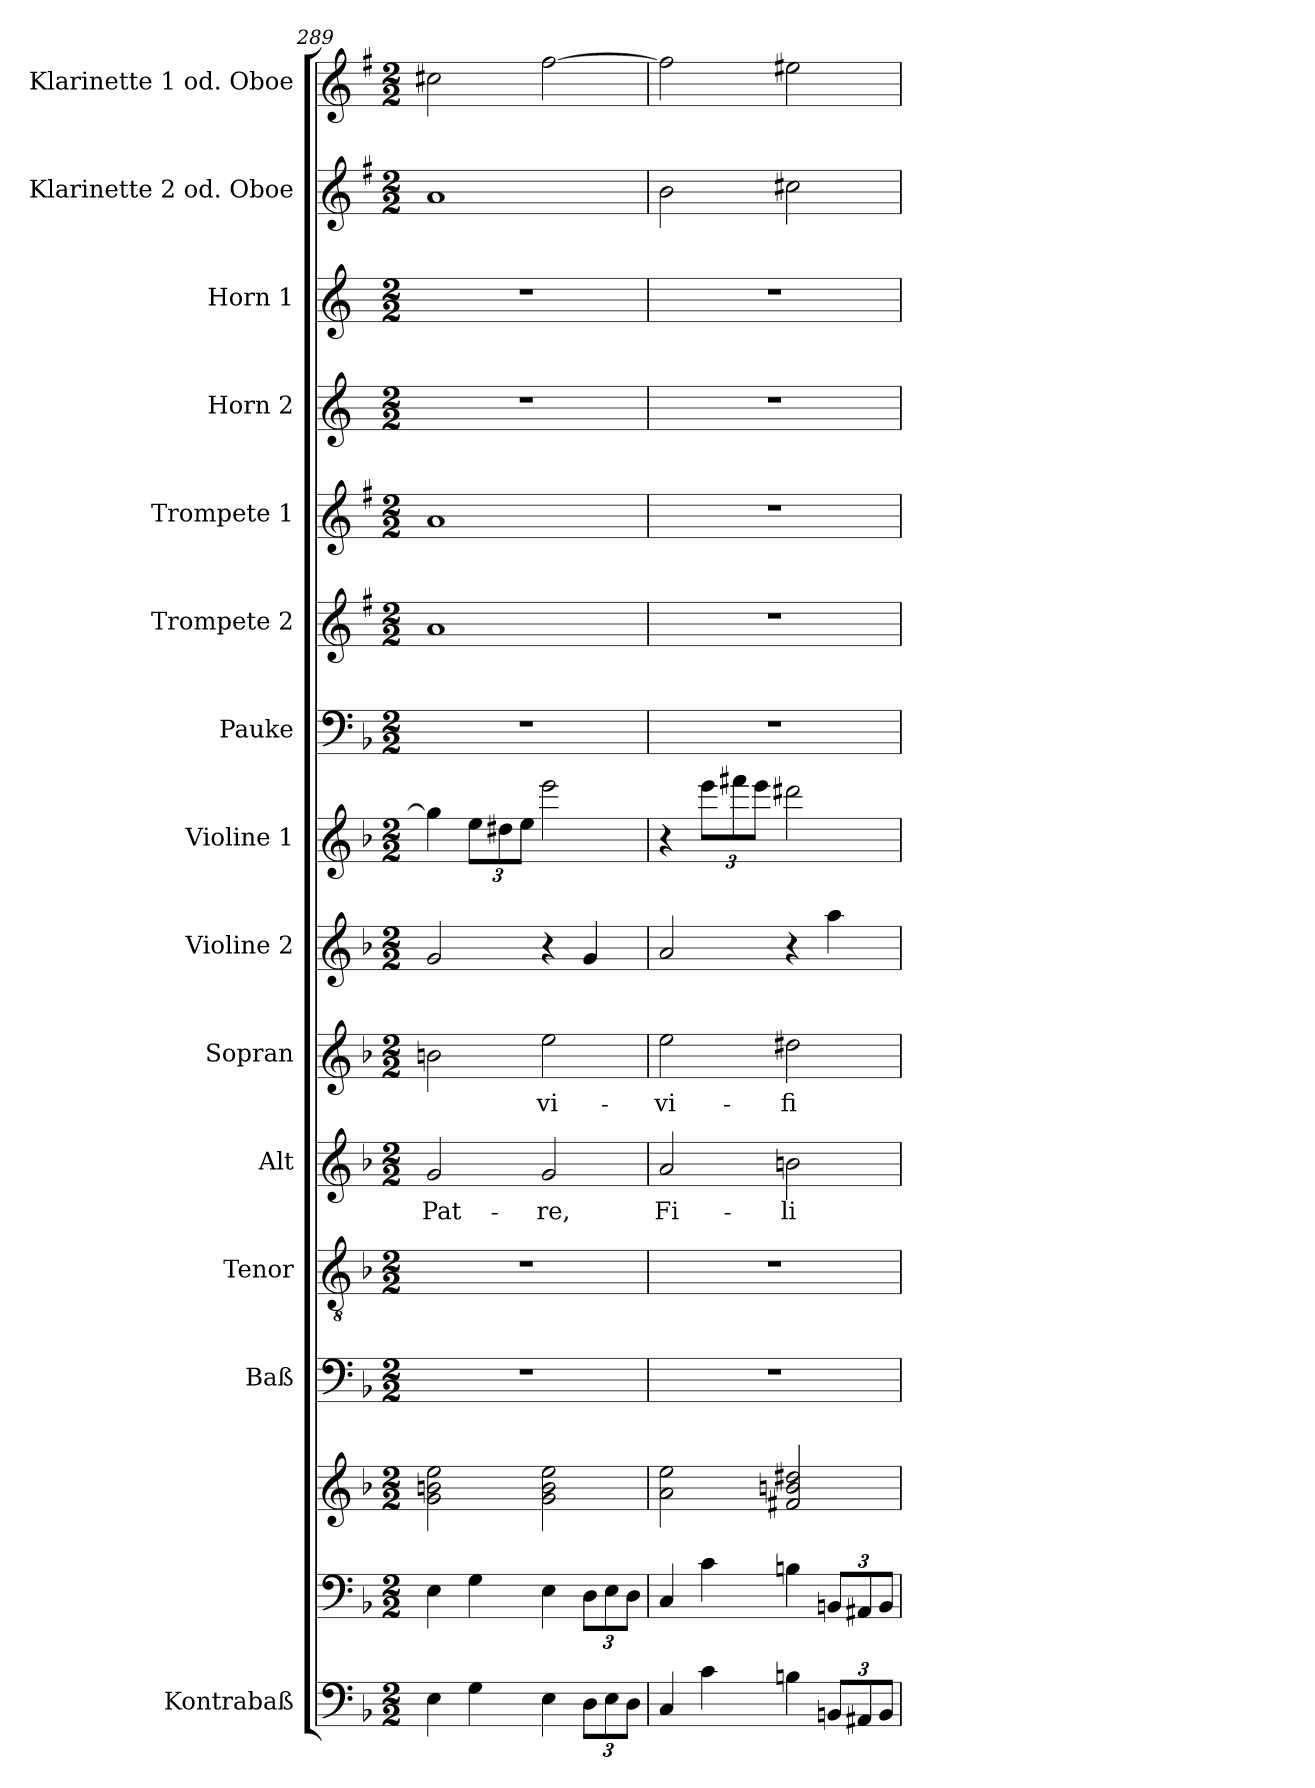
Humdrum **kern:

**kern	**kern	**kern	**kern	**kern	**kern	**text	**kern	**text	**kern	**kern	**kern	**kern	**kern	**kern	**kern	**kern	**kern
*part15	*part14	*part14	*part13	*part12	*part11	*part11	*part10	*part10	*part9	*part8	*part7	*part6	*part5	*part4	*part3	*part2	*part1
*staff16	*staff15	*staff14	*staff13	*staff12	*staff11	*staff11	*staff10	*staff10	*staff9	*staff8	*staff7	*staff6	*staff5	*staff4	*staff3	*staff2	*staff1
*I"Kontrabaß	*	*	*I"Baß	*I"Tenor	*I"Alt	*	*I"Sopran	*	*I"Violine 2	*I"Violine 1	*I"Pauke	*I"Trompete 2	*I"Trompete 1	*I"Horn 2	*I"Horn 1	*I"Klarinette 2 od. Oboe	*I"Klarinette 1 od. Oboe
*	*	*	*	*	*	*	*	*	*	*	*	*I'Tpt	*I'Tpt	*I'Hn	*I'Hn	*	*
*clefF4	*clefF4	*clefG2	*clefF4	*clefGv2	*clefG2	*	*clefG2	*	*clefG2	*clefG2	*clefF4	*clefG2	*clefG2	*clefG2	*clefG2	*clefG2	*clefG2
*ITrd7c12	*	*	*	*	*	*	*	*	*	*	*	*ITrd1c2	*ITrd1c2	*ITrd4c7	*ITrd4c7	*ITrd1c2	*ITrd1c2
*k[b-]	*k[b-]	*k[b-]	*k[b-]	*k[b-]	*k[b-]	*	*k[b-]	*	*k[b-]	*k[b-]	*k[b-]	*k[b-]	*k[b-]	*k[b-]	*k[b-]	*k[b-]	*k[b-]
*F:	*F:	*F:	*F:	*F:	*F:	*	*F:	*	*F:	*F:	*F:	*F:	*F:	*F:	*F:	*F:	*F:
*M2/2	*M2/2	*M2/2	*M2/2	*M2/2	*M2/2	*	*M2/2	*	*M2/2	*M2/2	*M2/2	*M2/2	*M2/2	*M2/2	*M2/2	*M2/2	*M2/2
=289	=289	=289	=289	=289	=289	=289	=289	=289	=289	=289	=289	=289	=289	=289	=289	=289	=289
!	!	!	!	!	!	!LO:LY:b	!	!	!	!	!	!	!	!	!	!	!
4EE\	4E\	2g\ 2bn\ 2ee\	1r	1r	2g/	Pat-	2bn\	.	2g/	4gg\]	1r	1g	1g	1r	1r	1g	2bn\
*	*	*	*	*	*	*	*	*	*	*Xbrackettup	*	*	*	*	*	*	*
4GG\	4G\	.	.	.	.	.	.	.	.	12ee\L	.	.	.	.	.	.	.
.	.	.	.	.	.	.	.	.	.	12dd#X\	.	.	.	.	.	.	.
.	.	.	.	.	.	.	.	.	.	12ee\J	.	.	.	.	.	.	.
!	!	!	!	!	!	!LO:LY:b	!	!LO:LY:b	!	!	!	!	!	!	!	!	!
4EE\	4E\	2g\ 2b\ 2ee\	.	.	2g/	-re,	2ee\	vi-	4r	2eee\	.	.	.	.	.	.	[2ee\
12DD\L	12D\L	.	.	.	.	.	.	.	4g/	.	.	.	.	.	.	.	.
12EE\	12E\	.	.	.	.	.	.	.	.	.	.	.	.	.	.	.	.
12DD\J	12D\J	.	.	.	.	.	.	.	.	.	.	.	.	.	.	.	.
=290	=290	=290	=290	=290	=290	=290	=290	=290	=290	=290	=290	=290	=290	=290	=290	=290	=290
!	!	!	!	!	!	!LO:LY:b	!	!LO:LY:b	!	!	!	!	!	!	!	!	!
4CC/	4C/	2a\ 2ee\	1r	1r	2a/	Fi-	2ee\	-vi-	2a/	4r	1r	1r	1r	1r	1r	2a\	2ee\]
4C\	4c\	.	.	.	.	.	.	.	.	12eee\L	.	.	.	.	.	.	.
.	.	.	.	.	.	.	.	.	.	12fff#X\	.	.	.	.	.	.	.
.	.	.	.	.	.	.	.	.	.	12eee\J	.	.	.	.	.	.	.
!	!	!	!	!	!	!LO:LY:b	!	!LO:LY:b	!	!	!	!	!	!	!	!	!
4BBn\	4Bn\	2f#X/ 2bn/ 2dd#X/	.	.	2bn\	-li-	2dd#X\	-fi-	4r	2ddd#X\	.	.	.	.	.	2bn\	2dd#X\
12BBBn/L	12BBn/L	.	.	.	.	.	.	.	4aa\	.	.	.	.	.	.	.	.
12AAA#X/	12AA#X/	.	.	.	.	.	.	.	.	.	.	.	.	.	.	.	.
12BBB/J	12BB/J	.	.	.	.	.	.	.	.	.	.	.	.	.	.	.	.
=	=	=	=	=	=	=	=	=	=	=	=	=	=	=	=	=	=
*-	*-	*-	*-	*-	*-	*-	*-	*-	*-	*-	*-	*-	*-	*-	*-	*-	*-
